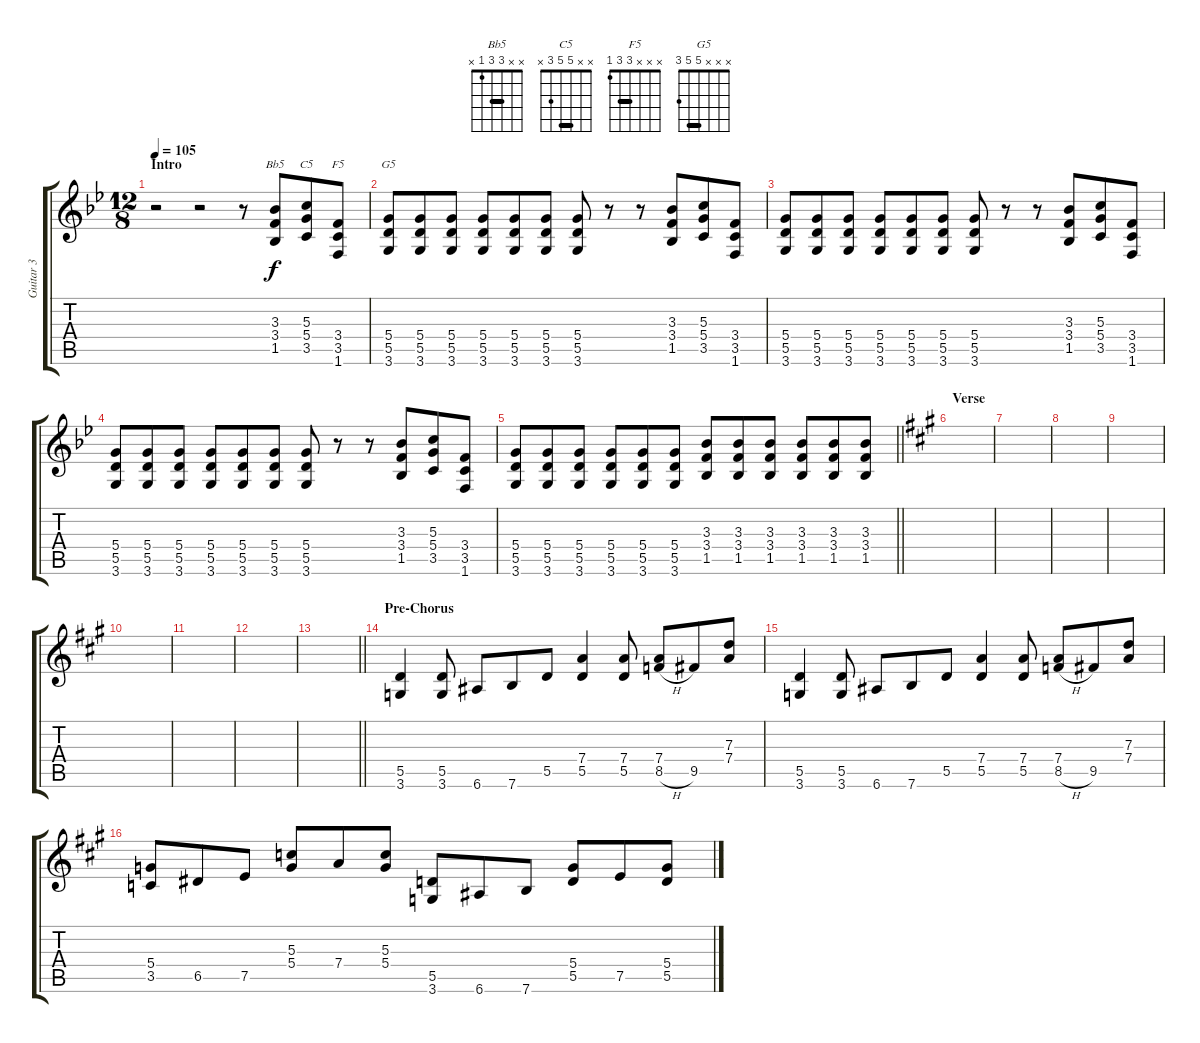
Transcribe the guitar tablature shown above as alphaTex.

\track ("Guitar 3" "Guitar 3") {instrument distortionguitar}
\staff {score tabs}
\tuning (E4 B3 G3 D3 A2 E2) {hide}
\chord ("Bb5" x x 3 3 1 x) {barre 3}
\chord ("C5" x x 5 5 3 x) {barre 5}
\chord ("F5" x x x 3 3 1) {barre 3}
\chord ("G5" x x x 5 5 3) {barre 5}
\ts (12 8)
\section ("" "Intro")
\tempo 105
\clef g2
\ks bb
r.2{dy f instrument distortionguitar} r.2 r.8 (3.3 3.4 1.5).8{ch "Bb5"} (5.3 5.4 3.5).8{ch "C5"} (3.4 3.5 1.6).8{ch "F5"} |
(5.4 5.5 3.6).8{ch "G5"} (5.4 5.5 3.6).8 (5.4 5.5 3.6).8 (5.4 5.5 3.6).8 (5.4 5.5 3.6).8 (5.4 5.5 3.6).8 (5.4 5.5 3.6).8 r.8 r.8 (3.3 3.4 1.5).8 (5.3 5.4 3.5).8 (3.4 3.5 1.6).8 |
(5.4 5.5 3.6).8 (5.4 5.5 3.6).8 (5.4 5.5 3.6).8 (5.4 5.5 3.6).8 (5.4 5.5 3.6).8 (5.4 5.5 3.6).8 (5.4 5.5 3.6).8 r.8 r.8 (3.3 3.4 1.5).8 (5.3 5.4 3.5).8 (3.4 3.5 1.6).8 |
(5.4 5.5 3.6).8 (5.4 5.5 3.6).8 (5.4 5.5 3.6).8 (5.4 5.5 3.6).8 (5.4 5.5 3.6).8 (5.4 5.5 3.6).8 (5.4 5.5 3.6).8 r.8 r.8 (3.3 3.4 1.5).8 (5.3 5.4 3.5).8 (3.4 3.5 1.6).8 |
\barLineRight lightlight
(5.4 5.5 3.6).8 (5.4 5.5 3.6).8 (5.4 5.5 3.6).8 (5.4 5.5 3.6).8 (5.4 5.5 3.6).8 (5.4 5.5 3.6).8 (3.3 3.4 1.5).8 (3.3 3.4 1.5).8 (3.3 3.4 1.5).8 (3.3 3.4 1.5).8 (3.3 3.4 1.5).8 (3.3 3.4 1.5).8 |
\section ("" "Verse")
\ks a
|
|
|
|
|
|
|
\barLineRight lightlight
|
\section ("" "Pre-Chorus")
(5.5 3.6).4 (5.5 3.6).8 6.6.8 7.6.8 5.5.8 (7.4 5.5).4 (7.4 5.5).8 (7.4 8.5{h}).8 9.5.8 (7.3 7.4).8 |
(5.5 3.6).4 (5.5 3.6).8 6.6.8 7.6.8 5.5.8 (7.4 5.5).4 (7.4 5.5).8 (7.4 8.5{h}).8 9.5.8 (7.3 7.4).8 |
(5.4 3.5).8 6.5.8 7.5.8 (5.3 5.4).8 7.4.8 (5.3 5.4).8 (5.5 3.6).8 6.6.8 7.6.8 (5.4 5.5).8 7.5.8 (5.4 5.5).8
